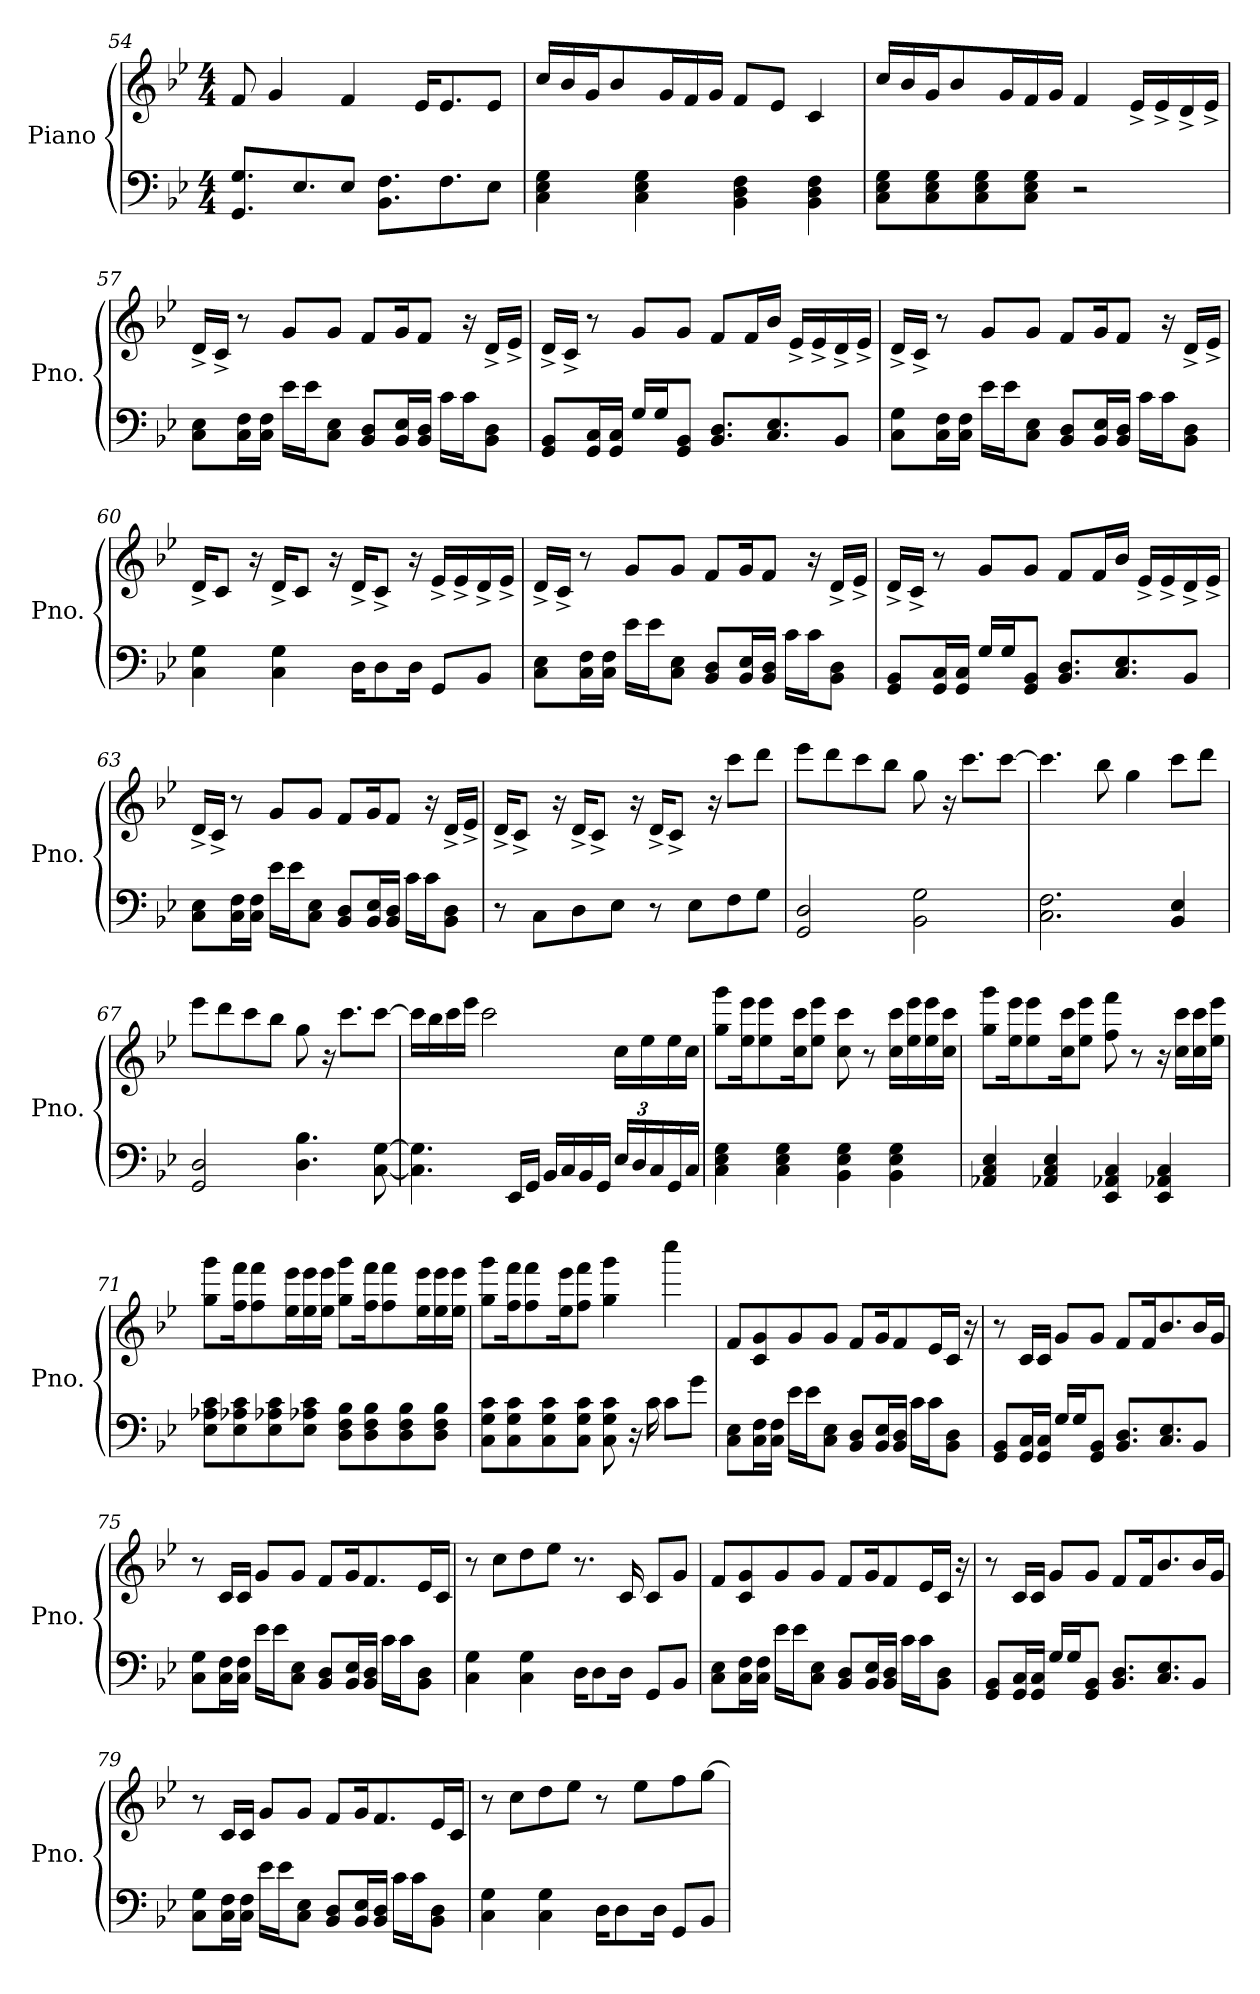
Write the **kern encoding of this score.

**kern	**kern
*part1	*part1
*staff2	*staff1
*I"Piano	*
*I'Pno.	*
*clefF4	*clefG2
*k[b-e-]	*k[b-e-]
*M4/4	*M4/4
=54	=54
8.GG/ 8.G/L	8f/
.	4g/
8.E-/	.
8E-/J	4f/
8.BB-\ 8.F\L	.
.	16e-/KL
8.F\	8.e-/
8E-\J	8e-/J
=55	=55
4C\ 4E-\ 4G\	16cc/LL
.	16b-/
.	16g/J
.	8b-/
4C\ 4E-\ 4G\	.
.	16g/L
.	16f/
.	16g/JJ
4BB-\ 4D\ 4F\	8f/L
.	8e-/J
4BB-\ 4D\ 4F\	4c/
!!LO:LB:g=z
=56	=56
8C\ 8E-\ 8G\L	16cc/LL
.	16b-/
8C\ 8E-\ 8G\	16g/J
.	8b-/
8C\ 8E-\ 8G\	.
.	16g/L
8C\ 8E-\ 8G\J	16f/
.	16g/JJ
2r	4f/
.	16e-^/LL
.	16e-^/
.	16d^/
.	16e-^/JJ
=57	=57
8C\ 8E-\L	16d^/LL
.	16c^/JJ
16C\ 16F\L	8r
16C\ 16F\JJ	.
16e-\LL	8g/L
16e-\J	.
8C\ 8E-\J	8g/J
8BB-/ 8D/L	8f/L
16BB-/ 16E-/L	16g/K
16BB-/ 16D/JJ	8f/J
16c\LL	.
16c\J	16r
8BB-\ 8D\J	16d^/LL
.	16e-^/JJ
=58	=58
8GG/ 8BB-/L	16d^/LL
.	16c^/JJ
16GG/ 16C/L	8r
16GG/ 16C/JJ	.
16G/LL	8g/L
16G/J	.
8GG/ 8BB-/J	8g/J
8.BB-/ 8.D/L	8f/L
.	16f/L
8.C/ 8.E-/	16b-/JJ
.	16e-^/LL
.	16e-^/
8BB-/J	16d^/
.	16e-^/JJ
!!LO:LB:g=z
=59	=59
8C\ 8G\L	16d^/LL
.	16c^/JJ
16C\ 16F\L	8r
16C\ 16F\JJ	.
16e-\LL	8g/L
16e-\J	.
8C\ 8E-\J	8g/J
8BB-/ 8D/L	8f/L
16BB-/ 16E-/L	16g/K
16BB-/ 16D/JJ	8f/J
16c\LL	.
16c\J	16r
8BB-\ 8D\J	16d^/LL
.	16e-^/JJ
=60	=60
4C\ 4G\	16d^/KL
.	8c/J
.	16r
4C\ 4G\	16d^/KL
.	8c/J
.	16r
16D\KL	16d^/KL
8D\	8c^/J
16D\Jk	16r
8GG/L	16e-^/LL
.	16e-^/
8BB-/J	16d^/
.	16e-^/JJ
=61	=61
8C\ 8E-\L	16d^/LL
.	16c^/JJ
16C\ 16F\L	8r
16C\ 16F\JJ	.
16e-\LL	8g/L
16e-\J	.
8C\ 8E-\J	8g/J
8BB-/ 8D/L	8f/L
16BB-/ 16E-/L	16g/K
16BB-/ 16D/JJ	8f/J
16c\LL	.
16c\J	16r
8BB-\ 8D\J	16d^/LL
.	16e-^/JJ
!!LO:LB:g=z
=62	=62
8GG/ 8BB-/L	16d^/LL
.	16c^/JJ
16GG/ 16C/L	8r
16GG/ 16C/JJ	.
16G/LL	8g/L
16G/J	.
8GG/ 8BB-/J	8g/J
8.BB-/ 8.D/L	8f/L
.	16f/L
8.C/ 8.E-/	16b-/JJ
.	16e-^/LL
.	16e-^/
8BB-/J	16d^/
.	16e-^/JJ
=63	=63
8C\ 8E-\L	16d^/LL
.	16c^/JJ
16C\ 16F\L	8r
16C\ 16F\JJ	.
16e-\LL	8g/L
16e-\J	.
8C\ 8E-\J	8g/J
8BB-/ 8D/L	8f/L
16BB-/ 16E-/L	16g/K
16BB-/ 16D/JJ	8f/J
16c\LL	.
16c\J	16r
8BB-\ 8D\J	16d^/LL
.	16e-^/JJ
=64	=64
8r	16d^/KL
.	8c^/J
8C\L	.
.	16r
8D\	16d^/KL
.	8c^/J
8E-\J	.
.	16r
8r	16d^/KL
.	8c^/J
8E-\L	.
.	16r
8F\	8ccc\L
8G\J	8ddd\J
!!LO:LB:g=z
=65	=65
2GG/ 2D/	8eee-\L
.	8ddd\
.	8ccc\
.	8bb-\J
2BB-\ 2G\	8gg\
.	16r
.	8.ccc\L
.	[8ccc\J
=66	=66
2.C\ 2.F\	4.ccc\]
.	8bb-\
.	4gg\
4BB-/ 4E-/	8ccc\L
.	8ddd\J
=67	=67
2GG/ 2D/	8eee-\L
.	8ddd\
.	8ccc\
.	8bb-\J
4.D\ 4.B-\	8gg\
.	16r
.	8.ccc\L
[8C\ [8G\	[8ccc\J
=68	=68
4.C\] 4.G\]	16ccc\LL]
.	16bb-\
.	16ccc\
.	16eee-\JJ
.	2ccc\
16EE-/LL	.
16GG/JJ	.
16BB-/LL	.
16C/	.
16BB-/	.
16GG/JJ	.
*Xbrackettup	*
24E-/LL	16cc\LL
24D/	.
.	16ee-\
24C/	.
16GG/	16ee-\
16C/JJ	16cc\JJ
!!LO:PB:g=z
=69	=69
4C\ 4E-\ 4G\	8gg\ 8ggg\L
.	16ee-\ 16eee-\K
.	8ee-\ 8eee-\
4C\ 4E-\ 4G\	.
.	16cc\ 16ccc\K
.	8ee-\ 8eee-\J
4BB-\ 4E-\ 4G\	8cc\ 8ccc\
.	8r
4BB-\ 4E-\ 4G\	16cc\ 16ccc\LL
.	16ee-\ 16eee-\
.	16ee-\ 16eee-\
.	16cc\ 16ccc\JJ
=70	=70
4AA-X/ 4C/ 4E-/	8gg\ 8ggg\L
.	16ee-\ 16eee-\K
.	8ee-\ 8eee-\
4AA-X/ 4C/ 4E-/	.
.	16cc\ 16ccc\K
.	8ee-\ 8eee-\J
4EE-/ 4AA-X/ 4C/	8ff\ 8fff\
.	8r
4EE-/ 4AA-X/ 4C/	16r
.	16cc\ 16ccc\LL
.	16cc\ 16ccc\
.	16ee-\ 16eee-\JJ
=71	=71
8E-\ 8A-X\ 8c\L	8gg\ 8ggg\L
8E-\ 8A-X\ 8c\	16ff\ 16fff\K
.	8ff\ 8fff\
8E-\ 8A-X\ 8c\	.
.	16ee-\ 16eee-\L
8E-\ 8A-X\ 8c\J	16ee-\ 16eee-\
.	16ee-\ 16eee-\JJ
8D\ 8F\ 8B-\L	8gg\ 8ggg\L
8D\ 8F\ 8B-\	16ff\ 16fff\K
.	8ff\ 8fff\
8D\ 8F\ 8B-\	.
.	16ee-\ 16eee-\L
8D\ 8F\ 8B-\J	16ee-\ 16eee-\
.	16ee-\ 16eee-\JJ
!!LO:LB:g=z
=72	=72
8C\ 8G\ 8c\L	8gg\ 8ggg\L
8C\ 8G\ 8c\	16ff\ 16fff\K
.	8ff\ 8fff\
8C\ 8G\ 8c\	.
.	16ee-\ 16eee-\K
8C\ 8G\ 8c\J	8ff\ 8fff\J
8C\ 8G\ 8c\	4gg\ 4ggg\
16r	.
16c\	.
8c\L	4cccc\
8g\J	.
=73	=73
8C\ 8E-\L	8f/L
16C\ 16F\L	8c/ 8g/
16C\ 16F\JJ	.
16e-\LL	8g/
16e-\J	.
8C\ 8E-\J	8g/J
8BB-/ 8D/L	8f/L
16BB-/ 16E-/L	16g/K
16BB-/ 16D/JJ	8f/
16c\LL	.
16c\J	16e-/L
8BB-\ 8D\J	16c/JJ
.	16r
=74	=74
8GG/ 8BB-/L	8r
16GG/ 16C/L	16c/LL
16GG/ 16C/JJ	16c/JJ
16G/LL	8g/L
16G/J	.
8GG/ 8BB-/J	8g/J
8.BB-/ 8.D/L	8f/L
.	16f/K
8.C/ 8.E-/	8.b-/
8BB-/J	16b-/L
.	16g/JJ
!!LO:LB:g=z
=75	=75
8C\ 8G\L	8r
16C\ 16F\L	16c/LL
16C\ 16F\JJ	16c/JJ
16e-\LL	8g/L
16e-\J	.
8C\ 8E-\J	8g/J
8BB-/ 8D/L	8f/L
16BB-/ 16E-/L	16g/K
16BB-/ 16D/JJ	8.f/
16c\LL	.
16c\J	.
8BB-\ 8D\J	16e-/L
.	16c/JJ
=76	=76
4C\ 4G\	8r
.	8cc\L
4C\ 4G\	8dd\
.	8ee-\J
16D\KL	8.r
8D\	.
16D\Jk	16c/
8GG/L	8c/L
8BB-/J	8g/J
=77	=77
8C\ 8E-\L	8f/L
16C\ 16F\L	8c/ 8g/
16C\ 16F\JJ	.
16e-\LL	8g/
16e-\J	.
8C\ 8E-\J	8g/J
8BB-/ 8D/L	8f/L
16BB-/ 16E-/L	16g/K
16BB-/ 16D/JJ	8f/
16c\LL	.
16c\J	16e-/L
8BB-\ 8D\J	16c/JJ
.	16r
!!LO:LB:g=z
=78	=78
8GG/ 8BB-/L	8r
16GG/ 16C/L	16c/LL
16GG/ 16C/JJ	16c/JJ
16G/LL	8g/L
16G/J	.
8GG/ 8BB-/J	8g/J
8.BB-/ 8.D/L	8f/L
.	16f/K
8.C/ 8.E-/	8.b-/
8BB-/J	16b-/L
.	16g/JJ
=79	=79
8C\ 8G\L	8r
16C\ 16F\L	16c/LL
16C\ 16F\JJ	16c/JJ
16e-\LL	8g/L
16e-\J	.
8C\ 8E-\J	8g/J
8BB-/ 8D/L	8f/L
16BB-/ 16E-/L	16g/K
16BB-/ 16D/JJ	8.f/
16c\LL	.
16c\J	.
8BB-\ 8D\J	16e-/L
.	16c/JJ
=80	=80
4C\ 4G\	8r
.	8cc\L
4C\ 4G\	8dd\
.	8ee-\J
16D\KL	8r
8D\	.
.	8ee-\L
16D\Jk	.
8GG/L	8ff\
8BB-/J	[8gg\J
=	=
*-	*-
